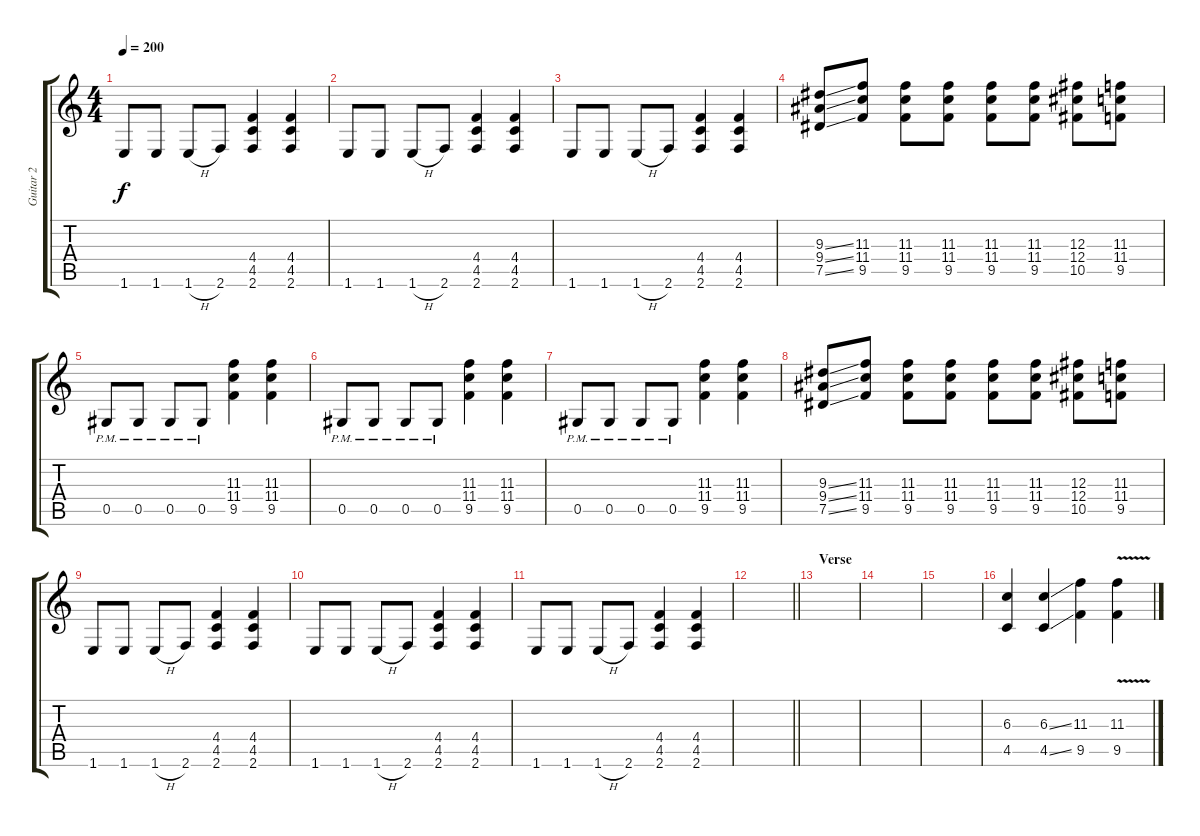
\track ("Guitar 2" "Guitar 2") {instrument distortionguitar}
\staff {score tabs}
\tuning (Eb4 Bb3 Gb3 Db3 Ab2 Eb2) {hide}
\ts (4 4)
\tempo 200
\clef g2
\ks c
1.6.8{dy f} 1.6.8 1.6{h}.8 2.6.8 (4.4 4.5 2.6).4 (4.4 4.5 2.6).4 |
1.6.8 1.6.8 1.6{h}.8 2.6.8 (4.4 4.5 2.6).4 (4.4 4.5 2.6).4 |
1.6.8 1.6.8 1.6{h}.8 2.6.8 (4.4 4.5 2.6).4 (4.4 4.5 2.6).4 |
(9.3{ss} 9.4{ss} 7.5{ss}).8 (11.3 11.4 9.5).8 (11.3 11.4 9.5).8 (11.3 11.4 9.5).8 (11.3 11.4 9.5).8 (11.3 11.4 9.5).8 (12.3 12.4 10.5).8 (11.3 11.4 9.5).8 |
0.5{pm}.8 0.5{pm}.8 0.5{pm}.8 0.5{pm}.8 (11.3 11.4 9.5).4 (11.3 11.4 9.5).4 |
0.5{pm}.8 0.5{pm}.8 0.5{pm}.8 0.5{pm}.8 (11.3 11.4 9.5).4 (11.3 11.4 9.5).4 |
0.5{pm}.8 0.5{pm}.8 0.5{pm}.8 0.5{pm}.8 (11.3 11.4 9.5).4 (11.3 11.4 9.5).4 |
(9.3{ss} 9.4{ss} 7.5{ss}).8 (11.3 11.4 9.5).8 (11.3 11.4 9.5).8 (11.3 11.4 9.5).8 (11.3 11.4 9.5).8 (11.3 11.4 9.5).8 (12.3 12.4 10.5).8 (11.3 11.4 9.5).8 |
1.6.8 1.6.8 1.6{h}.8 2.6.8 (4.4 4.5 2.6).4 (4.4 4.5 2.6).4 |
1.6.8 1.6.8 1.6{h}.8 2.6.8 (4.4 4.5 2.6).4 (4.4 4.5 2.6).4 |
1.6.8 1.6.8 1.6{h}.8 2.6.8 (4.4 4.5 2.6).4 (4.4 4.5 2.6).4 |
\barLineRight lightlight
|
\section ("" "Verse")
|
|
|
(6.3 4.5).4 (6.3{ss} 4.5{ss}).4 (11.3 9.5).4 (11.3{v} 9.5{v}).4
